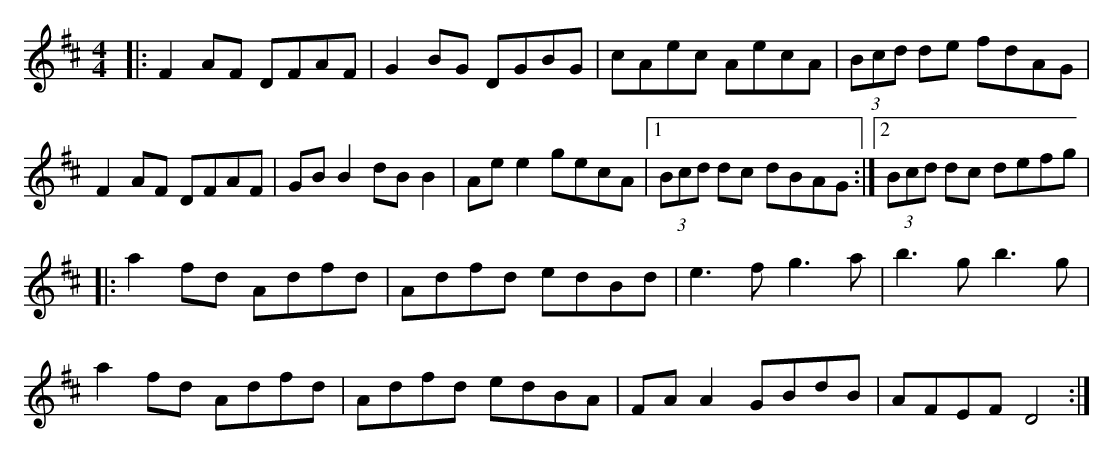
X:1
M:4/4
K:D
|:F2AF DFAF|G2BG DGBG|cAec AecA|(3Bcd de fdAG|
F2AF DFAF|GBB2 dBB2|Ae e2 gecA|1 (3Bcd dc dBAG:|2 (3Bcd dc defg|
|:a2fd Adfd|Adfd edBd|e3f g3a|b3g b3g|
a2fd Adfd|Adfd edBA|FA A2 GBdB|AFEF D4:|
